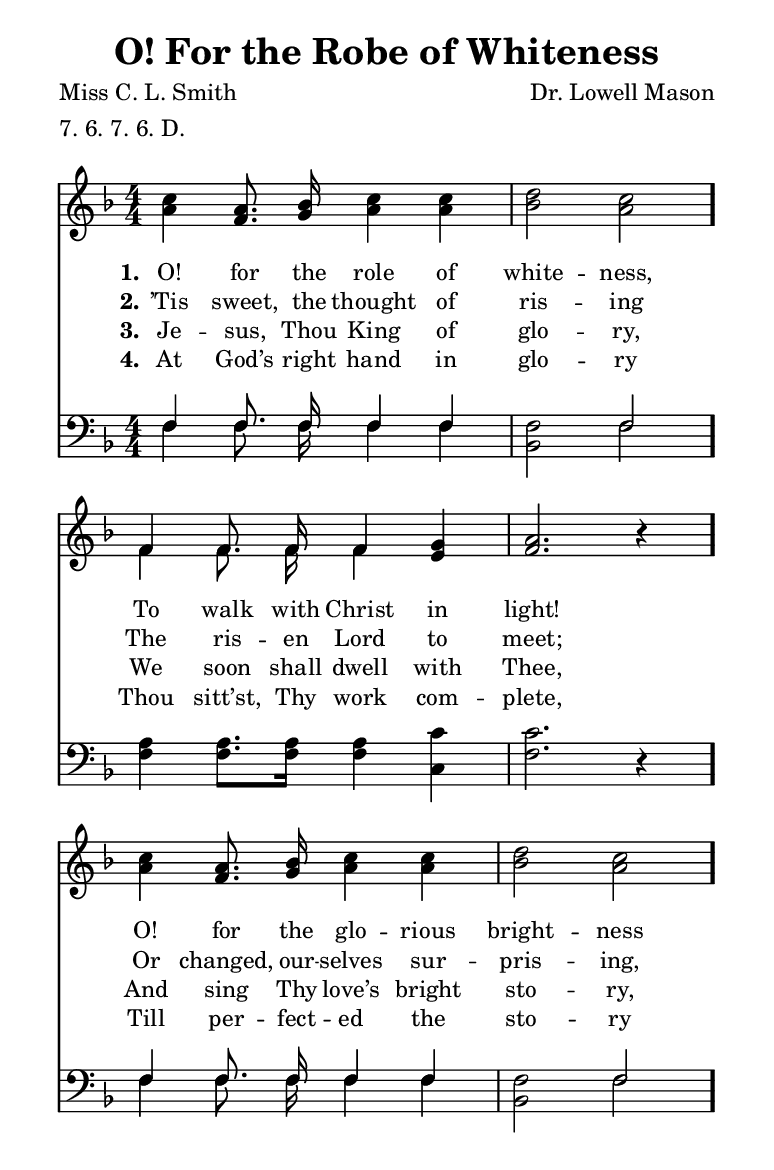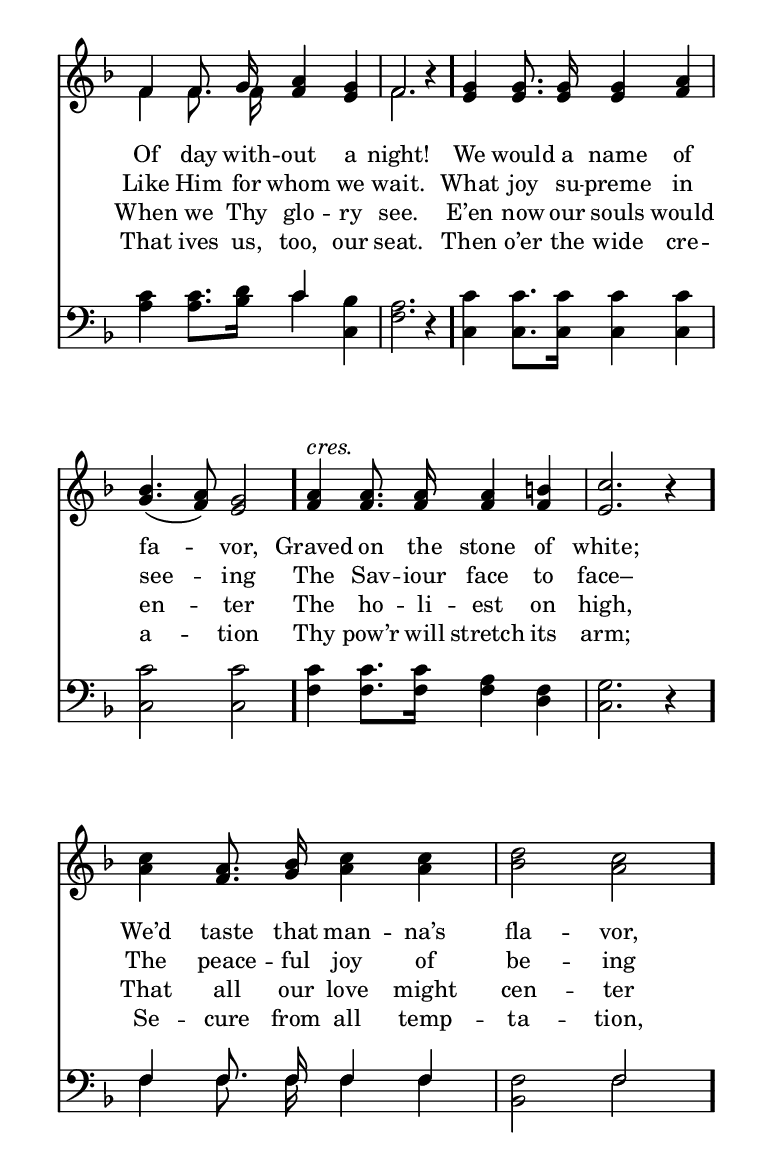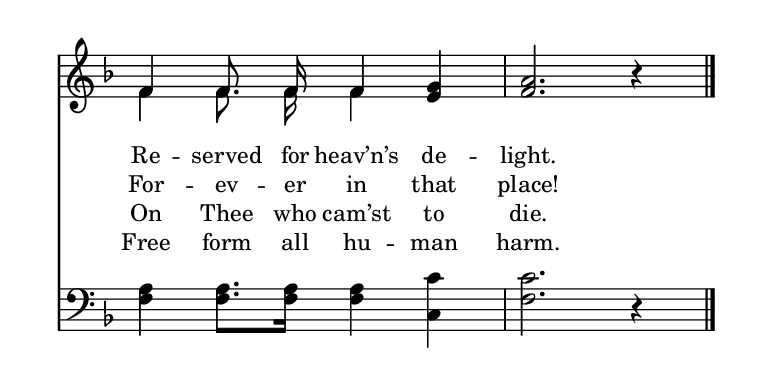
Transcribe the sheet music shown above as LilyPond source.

\include "common/global.ily"
\paper {
  \include "common/paper.ily"
}

\header{
  hymnnumber = "246"
  title = "O! For the Robe of Whiteness"
  tunename = "Work"
  meter = "7. 6. 7. 6. D."
  poet = "Miss C. L. Smith"
  composer = "Dr. Lowell Mason"
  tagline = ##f
}

global = {
  \include "common/overrides.ily"
  \override Staff.TimeSignature.style = #'numbered
  \time 4/4
  \override Score.MetronomeMark.transparent = ##t % hide all fermata changes too
  \tempo 4=90
  \key f \major
  \autoBeamOff
}

patternA = { c4 c8. c16 c4 c | c2 c }
patternB = { c4 c8. c16 c4 c | c2. c4 }
patternC = { c4 c8. c16 c4 c | c4.( c8) c2 }

notesSoprano = {
\global
\relative c'' {

  \changePitch \patternA { c a bes c c | d c }
  \changePitch \patternB { f, f f f g | a r }
  \changePitch \patternA { c a bes c c | d c }
  \changePitch \patternB { f, f g a g | f r }

  \changePitch \patternC { g g g g a | bes a g }
  \changePitch \patternB { a^\markup{\italic cres.} a a a b | c r }
  \changePitch \patternA { c a bes c c | d c }
  \changePitch \patternB { f, f f f g | a r }

  \bar "|."

}
}

notesAlto = {
\global
\relative e' {

  \changePitch \patternA { a f g a a | bes a }
  \changePitch \patternB { f f f f e | f r }
  \changePitch \patternA { a f g a a | bes a }
  \changePitch \patternB { f f f f e | f r }

  \changePitch \patternC { e e e e f | g f e }
  \changePitch \patternB { f f f f f | e r }
  \changePitch \patternA { a f g a a | bes a }
  \changePitch \patternB { f f f f e | f r }

}
}

notesTenor = {
\global
\relative a {

  \changePitch \patternA { f f f f f | f f }
  \changePitch \patternB { a a a a c | c r }
  \changePitch \patternA { f, f f f f | f f }
  \changePitch \patternB { c' c d c bes | a r }

  \changePitch \patternA { c c c c c | c c }
  \changePitch \patternB { c c c a f | g r }
  \changePitch \patternA { f f f f f | f f }
  \changePitch \patternB { a a a a c | c r }

}
}

notesBass = {
\global
\relative f {

  \changePitch \patternA { f f f f f | bes, f' }
  \changePitch \patternB { f f f f c | f r }
  \changePitch \patternA { f f f f f | bes, f' }
  \changePitch \patternB { a a bes c c, | f r }

  \changePitch \patternA { c c c c c | c c }
  \changePitch \patternB { f f f f d | c r }
  \changePitch \patternA { f f f f f | bes, f' }
  \changePitch \patternB { f f f f c | f r }

}
}

wordsA = \lyricmode {
\set stanza = "1."

O! for the role of white -- ness, \bar "."
To walk with Christ in light! \bar "."
O! for the glo -- rious bright -- ness \bar "."
Of day with -- out a night! \bar "."
We would a name of fa -- vor, \bar "."
Graved on the stone of white; \bar "."
We’d taste that man -- na’s fla -- vor, \bar "."
Re -- served for heav’n’s de -- light. \bar "."

}

wordsB = \lyricmode {
\set stanza = "2."

’Tis sweet, the thought of ris -- ing
The ris -- en Lord to meet;
Or changed, our -- selves sur -- pris -- ing,
Like Him for whom we wait.
What joy su -- preme in see -- ing
The Sav -- iour face to face–
The peace -- ful joy of be -- ing
For -- ev -- er in that place!

}

wordsC = \lyricmode {
\set stanza = "3."

Je -- sus, Thou King of glo -- ry,
We soon shall dwell with Thee,
And sing Thy love’s bright sto -- ry,
When we Thy glo -- ry see.
E’en now our souls would en -- ter 
The ho -- li -- est on high,
That all our love might cen -- ter
On Thee who cam’st to die.

}

wordsD = \lyricmode {
\set stanza = "4."

At God’s right hand in glo -- ry
Thou sitt’st, Thy work com -- plete,
Till per -- fect -- ed the sto -- ry
That ives us, too, our seat.
Then o’er the wide cre -- a -- tion
Thy pow’r will stretch its arm;
Se -- cure from all temp -- ta -- tion,
Free form all hu -- man harm.

}

\score {
  \context ChoirStaff <<
    \context Staff = upper <<
      \set Staff.autoBeaming = ##f
      \set ChoirStaff.systemStartDelimiter = #'SystemStartBar
      \set ChoirStaff.printPartCombineTexts = ##f
      \partcombine #'(2 . 9) \notesSoprano \notesAlto
      \context NullVoice = sopranos { \voiceOne << \notesSoprano >> }
      \context NullVoice = altos { \voiceTwo << \notesAlto >> }
      \context Lyrics = one   \lyricsto sopranos \wordsA
      \context Lyrics = two   \lyricsto sopranos \wordsB
      \context Lyrics = three \lyricsto sopranos \wordsC
      \context Lyrics = four  \lyricsto sopranos \wordsD
    >>
    \context Staff = men <<
      \clef bass
      \set ChoirStaff.printPartCombineTexts = ##f
      \partcombine #'(2 . 9) \notesTenor \notesBass
      \context NullVoice = tenors { \voiceOne << \notesTenor >> }
      \context NullVoice = basses { \voiceTwo << \notesBass >> }
    >>
  >>
  \layout {
    \include "common/layout.ily"
  }
  \midi{
    \include "common/midi.ily"
  }
}

\version "2.19.49"  % necessary for upgrading to future LilyPond versions.

% vi:set et ts=2 sw=2 ai nocindent syntax=lilypond:
